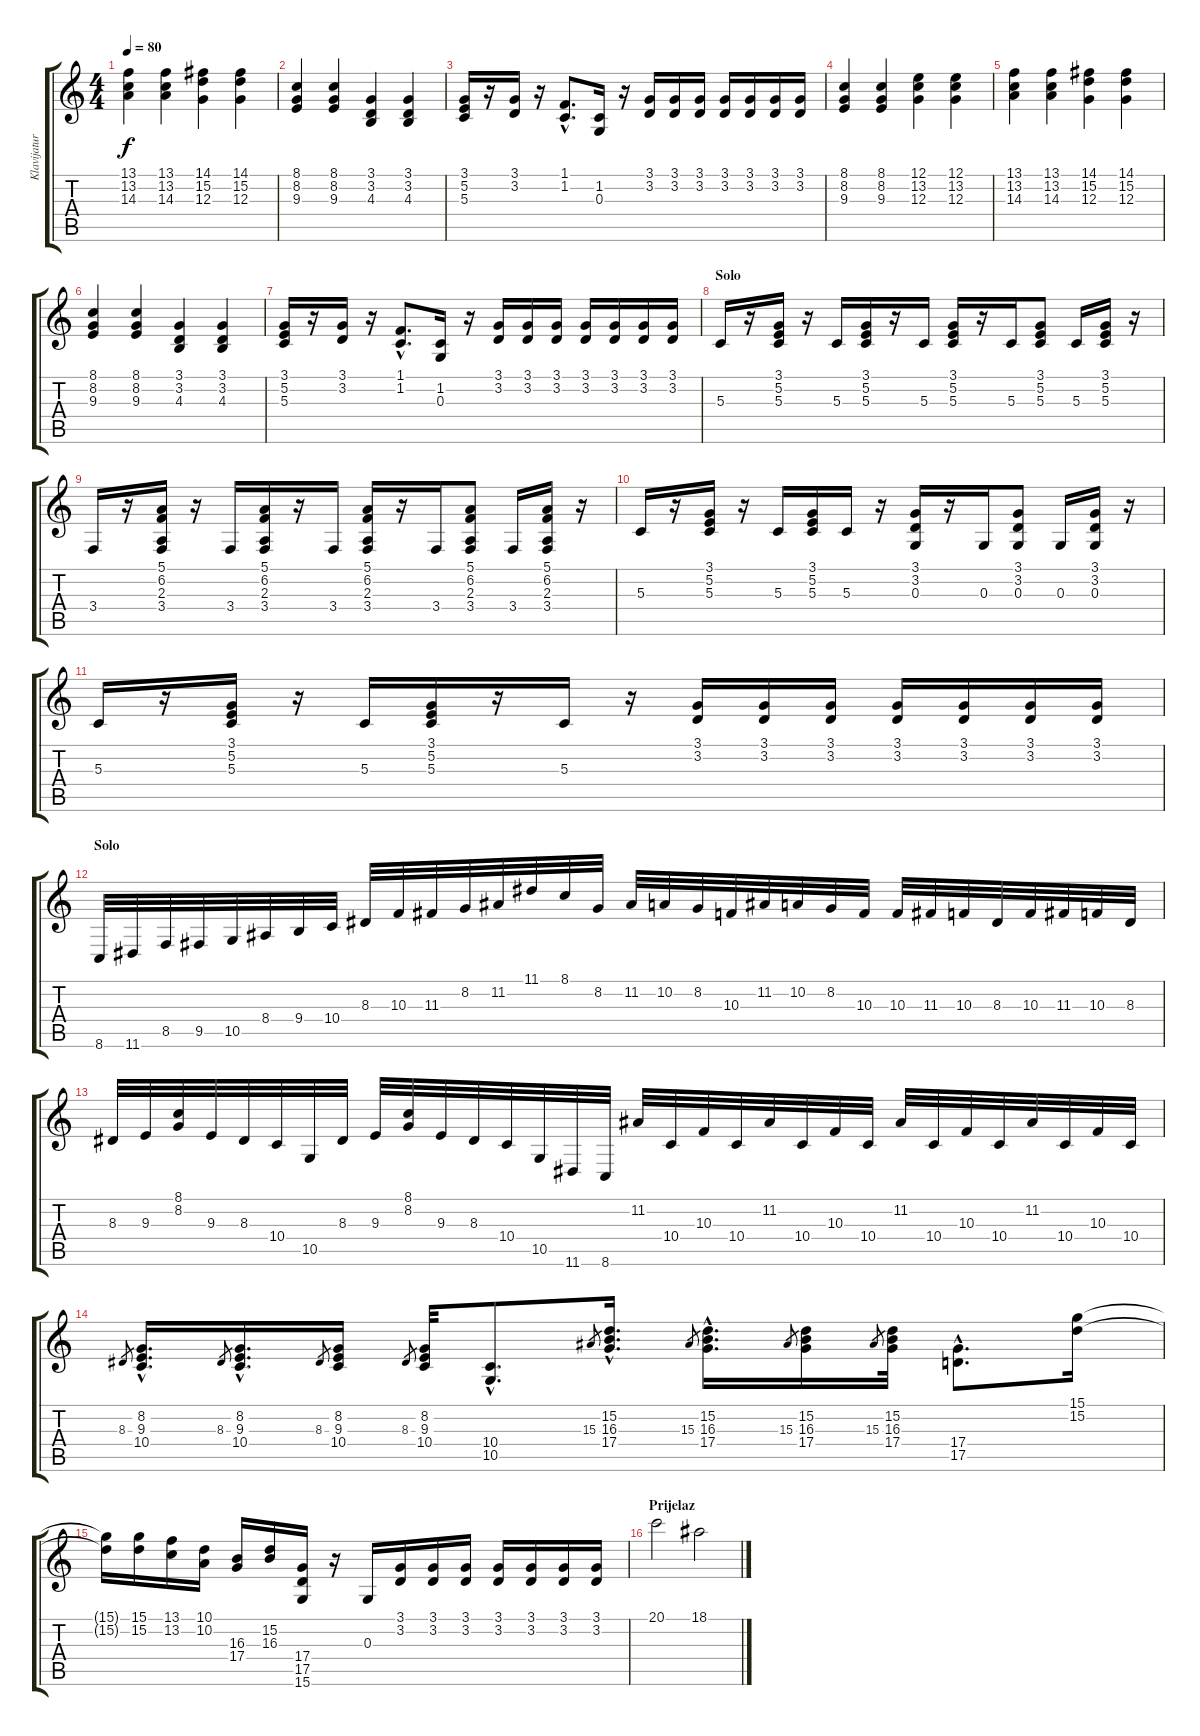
\track ("Klavijature" "Klavijatur") {instrument honkytonkpiano}
\staff {score tabs}
\tuning (E4 B3 G3 D3 A2 E2) {hide}
\ts (4 4)
\tempo 80
\clef g2
\ks c
(13.1 13.2 14.3).4{dy f} (13.1 13.2 14.3).4 (14.1 15.2 12.3).4 (14.1 15.2 12.3).4 |
(8.1 8.2 9.3).4 (8.1 8.2 9.3).4 (3.1 3.2 4.3).4 (3.1 3.2 4.3).4 |
(3.1 5.2 5.3).16 r.16 (3.1 3.2).16 r.16 (1.1{hac} 1.2{hac}).8{d} (1.2 0.3).16 r.16 (3.1 3.2).16 (3.1 3.2).16 (3.1 3.2).16 (3.1 3.2).16 (3.1 3.2).16 (3.1 3.2).16 (3.1 3.2).16 |
(8.1 8.2 9.3).4 (8.1 8.2 9.3).4 (12.1 13.2 12.3).4 (12.1 13.2 12.3).4 |
(13.1 13.2 14.3).4 (13.1 13.2 14.3).4 (14.1 15.2 12.3).4 (14.1 15.2 12.3).4 |
(8.1 8.2 9.3).4 (8.1 8.2 9.3).4 (3.1 3.2 4.3).4 (3.1 3.2 4.3).4 |
(3.1 5.2 5.3).16 r.16 (3.1 3.2).16 r.16 (1.1{hac} 1.2{hac}).8{d} (1.2 0.3).16 r.16 (3.1 3.2).16 (3.1 3.2).16 (3.1 3.2).16 (3.1 3.2).16 (3.1 3.2).16 (3.1 3.2).16 (3.1 3.2).16 |
\section ("" "Solo")
5.3.16 r.16 (3.1 5.2 5.3).16 r.16 5.3.16 (3.1 5.2 5.3).16 r.16 5.3.16 (3.1 5.2 5.3).16 r.16 5.3.16 (3.1 5.2 5.3).8 5.3.16 (3.1 5.2 5.3).16 r.16 |
3.4.16 r.16 (5.1 6.2 2.3 3.4).16 r.16 3.4.16 (5.1 6.2 2.3 3.4).16 r.16 3.4.16 (5.1 6.2 2.3 3.4).16 r.16 3.4.16 (5.1 6.2 2.3 3.4).8 3.4.16 (5.1 6.2 2.3 3.4).16 r.16 |
5.3.16 r.16 (3.1 5.2 5.3).16 r.16 5.3.16 (3.1 5.2 5.3).16 5.3.16 r.16 (3.1 3.2 0.3).16 r.16 0.3.16 (3.1 3.2 0.3).8 0.3.16 (3.1 3.2 0.3).16 r.16 |
5.3.16 r.16 (3.1 5.2 5.3).16 r.16 5.3.16 (3.1 5.2 5.3).16 r.16 5.3.16 r.16 (3.1 3.2).16 (3.1 3.2).16 (3.1 3.2).16 (3.1 3.2).16 (3.1 3.2).16 (3.1 3.2).16 (3.1 3.2).16 |
\section ("" "Solo")
8.6.32 11.6.32 8.5.32 9.5.32 10.5.32 8.4.32 9.4.32 10.4.32 8.3.32 10.3.32 11.3.32 8.2.32 11.2.32 11.1.32 8.1.32 8.2.32 11.2.32 10.2.32 8.2.32 10.3.32 11.2.32 10.2.32 8.2.32 10.3.32 10.3.32 11.3.32 10.3.32 8.3.32 10.3.32 11.3.32 10.3.32 8.3.32 |
8.3.32 9.3.32 (8.1 8.2).32 9.3.32 8.3.32 10.4.32 10.5.32 8.3.32 9.3.32 (8.1 8.2).32 9.3.32 8.3.32 10.4.32 10.5.32 11.6.32 8.6.32 11.2.32 10.4.32 10.3.32 10.4.32 11.2.32 10.4.32 10.3.32 10.4.32 11.2.32 10.4.32 10.3.32 10.4.32 11.2.32 10.4.32 10.3.32 10.4.32 |
8.3.8{gr} (8.2{hac} 9.3{hac} 10.4{hac}).16{d} 8.3.8{gr} (8.2{hac} 9.3{hac} 10.4{hac}).16{d} 8.3.8{gr} (8.2 9.3 10.4).16 8.3.8{gr} (8.2 9.3 10.4).32 (10.4{hac} 10.5{hac}).8{d} 15.3.8{gr} (15.2{hac} 16.3{hac} 17.4{hac}).16{d} 15.3.8{gr} (15.2{hac} 16.3{hac} 17.4{hac}).16{d} 15.3.8{gr} (15.2 16.3 17.4).16 15.3.8{gr} (15.2 16.3 17.4).32 (17.4{hac} 17.5{hac}).8{d} (15.1 15.2).16 |
(15.1{t} 15.2{t}).16 (15.1 15.2).16 (13.1 13.2).16 (10.1 10.2).16 (16.3 17.4).16 (15.2 16.3).16 (17.4 17.5 15.6).16 r.16 0.3.16 (3.1 3.2).16 (3.1 3.2).16 (3.1 3.2).16 (3.1 3.2).16 (3.1 3.2).16 (3.1 3.2).16 (3.1 3.2).16 |
\section ("" "Prijelaz")
20.1.2{instrument rockorgan} 18.1.2
